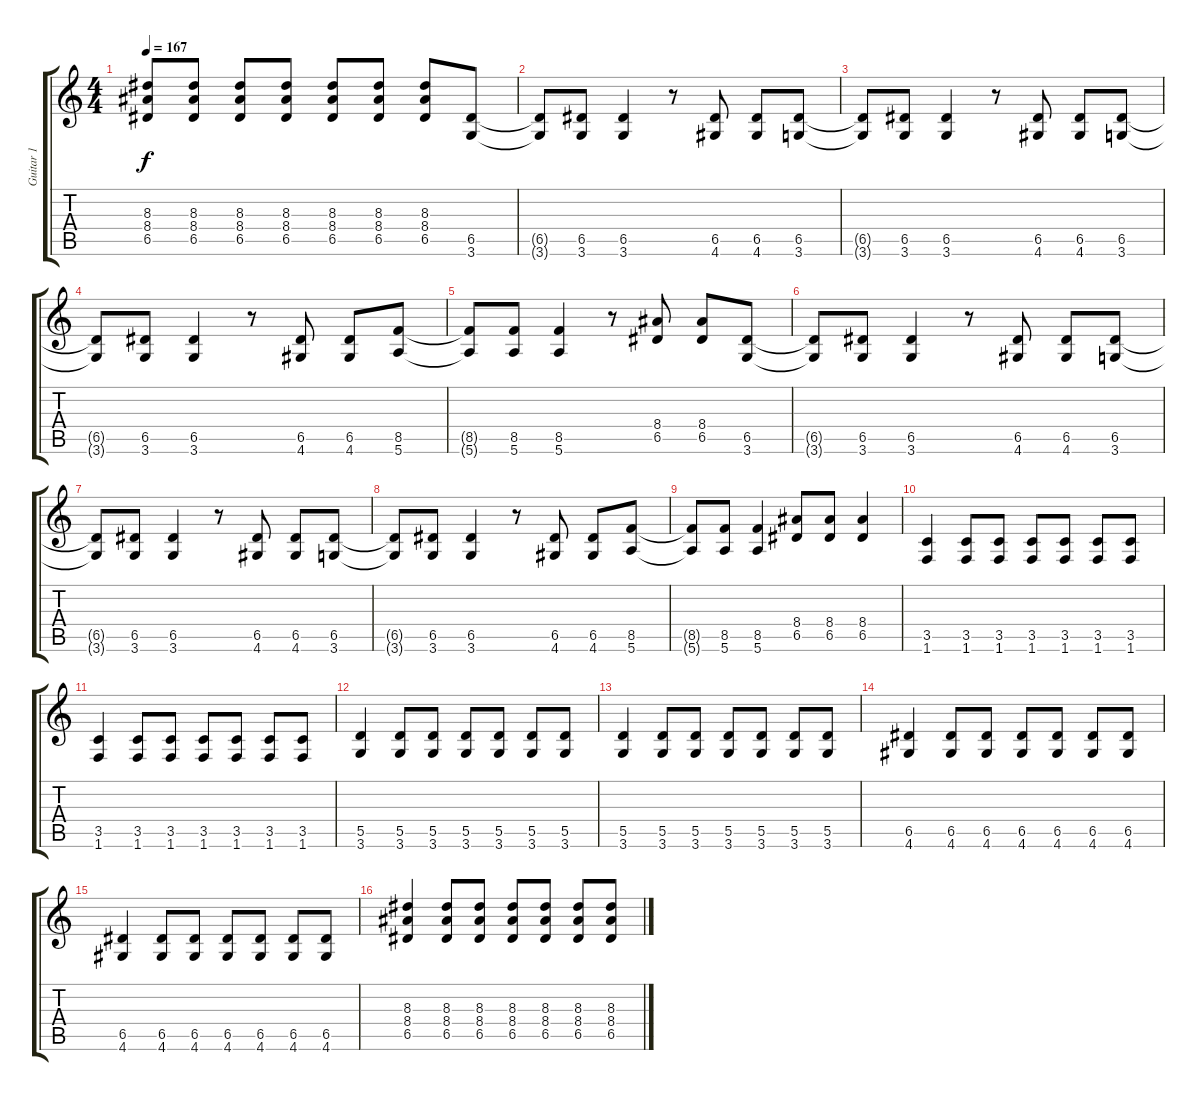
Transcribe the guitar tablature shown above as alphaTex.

\track ("Guitar 1" "Guitar 1") {instrument electricguitarclean}
\staff {score tabs}
\tuning (E4 B3 G3 D3 A2 E2) {hide}
\ts (4 4)
\tempo 167
\clef g2
\ks c
(8.3 8.4 6.5).8{dy f} (8.3 8.4 6.5).8 (8.3 8.4 6.5).8 (8.3 8.4 6.5).8 (8.3 8.4 6.5).8 (8.3 8.4 6.5).8 (8.3 8.4 6.5).8 (6.5 3.6).8 |
(6.5{t} 3.6{t}).8 (6.5 3.6).8 (6.5 3.6).4 r.8 (6.5 4.6).8 (6.5 4.6).8 (6.5 3.6).8 |
(6.5{t} 3.6{t}).8 (6.5 3.6).8 (6.5 3.6).4 r.8 (6.5 4.6).8 (6.5 4.6).8 (6.5 3.6).8 |
(6.5{t} 3.6{t}).8 (6.5 3.6).8 (6.5 3.6).4 r.8 (6.5 4.6).8 (6.5 4.6).8 (8.5 5.6).8 |
(8.5{t} 5.6{t}).8 (8.5 5.6).8 (8.5 5.6).4 r.8 (8.4 6.5).8 (8.4 6.5).8 (6.5 3.6).8 |
(6.5{t} 3.6{t}).8 (6.5 3.6).8 (6.5 3.6).4 r.8 (6.5 4.6).8 (6.5 4.6).8 (6.5 3.6).8 |
(6.5{t} 3.6{t}).8 (6.5 3.6).8 (6.5 3.6).4 r.8 (6.5 4.6).8 (6.5 4.6).8 (6.5 3.6).8 |
(6.5{t} 3.6{t}).8 (6.5 3.6).8 (6.5 3.6).4 r.8 (6.5 4.6).8 (6.5 4.6).8 (8.5 5.6).8 |
(8.5{t} 5.6{t}).8 (8.5 5.6).8 (8.5 5.6).4 (8.4 6.5).8 (8.4 6.5).8 (8.4 6.5).4 |
(3.5 1.6).4 (3.5 1.6).8 (3.5 1.6).8 (3.5 1.6).8 (3.5 1.6).8 (3.5 1.6).8 (3.5 1.6).8 |
(3.5 1.6).4 (3.5 1.6).8 (3.5 1.6).8 (3.5 1.6).8 (3.5 1.6).8 (3.5 1.6).8 (3.5 1.6).8 |
(5.5 3.6).4 (5.5 3.6).8 (5.5 3.6).8 (5.5 3.6).8 (5.5 3.6).8 (5.5 3.6).8 (5.5 3.6).8 |
(5.5 3.6).4 (5.5 3.6).8 (5.5 3.6).8 (5.5 3.6).8 (5.5 3.6).8 (5.5 3.6).8 (5.5 3.6).8 |
(6.5 4.6).4 (6.5 4.6).8 (6.5 4.6).8 (6.5 4.6).8 (6.5 4.6).8 (6.5 4.6).8 (6.5 4.6).8 |
(6.5 4.6).4 (6.5 4.6).8 (6.5 4.6).8 (6.5 4.6).8 (6.5 4.6).8 (6.5 4.6).8 (6.5 4.6).8 |
(8.3 8.4 6.5).4 (8.3 8.4 6.5).8 (8.3 8.4 6.5).8 (8.3 8.4 6.5).8 (8.3 8.4 6.5).8 (8.3 8.4 6.5).8 (8.3 8.4 6.5).8
